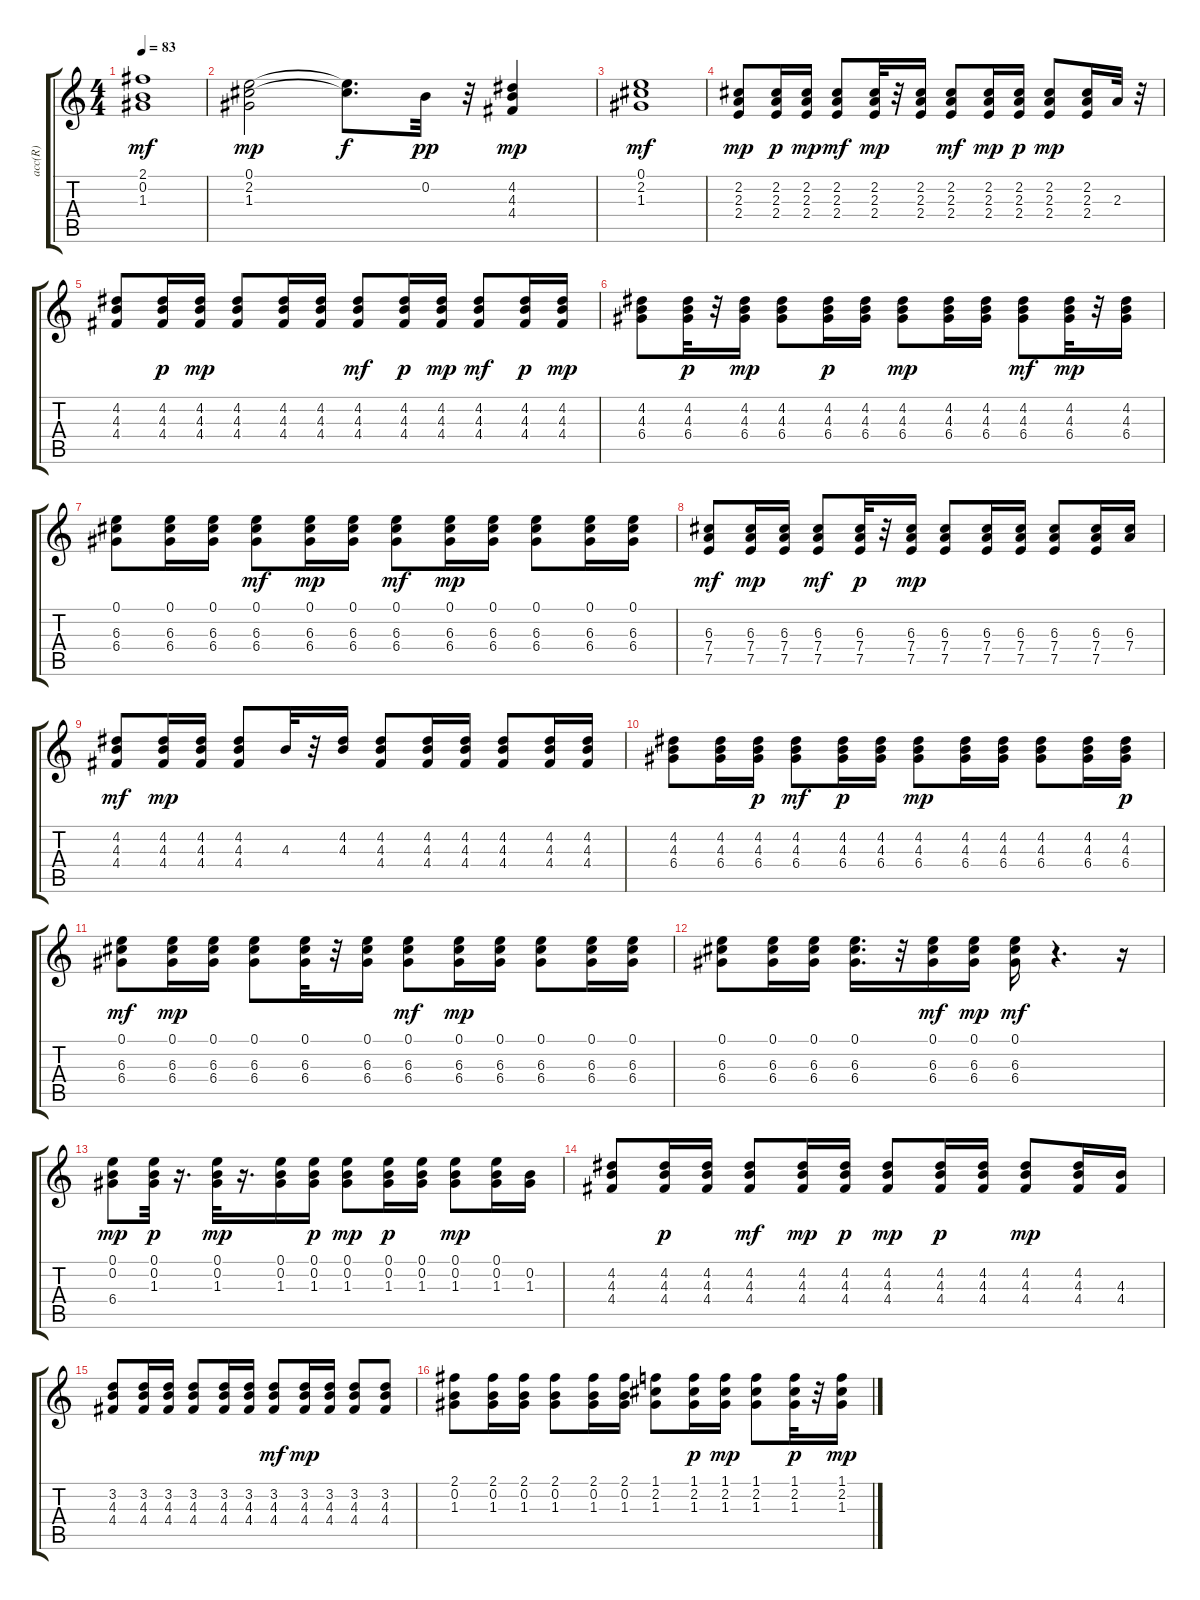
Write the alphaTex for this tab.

\track ("acc(R)" "acc(R)") {instrument acousticguitarsteel}
\staff {score tabs}
\tuning (E4 B3 G3 D3 A2 E2) {hide}
\ts (4 4)
\tempo 83
\clef g2
\ks c
(2.1 0.2 1.3).1{dy mf} |
(0.1 2.2 1.3).2{dy mp} (0.1{t} 2.2{t}).8{d dy f} 0.2.32{dy pp} r.32 (4.2 4.3 4.4).4{dy mp} |
(0.1 2.2 1.3).1{dy mf} |
(2.2 2.3 2.4).8{dy mp} (2.2 2.3 2.4).16{dy p} (2.2 2.3 2.4).16{dy mp} (2.2 2.3 2.4).8{dy mf} (2.2 2.3 2.4).32{dy mp} r.32 (2.2 2.3 2.4).16 (2.2 2.3 2.4).8{dy mf} (2.2 2.3 2.4).16{dy mp} (2.2 2.3 2.4).16{dy p} (2.2 2.3 2.4).8{dy mp} (2.2 2.3 2.4).16 2.3.32 r.32 |
(4.2 4.3 4.4).8 (4.2 4.3 4.4).16{dy p} (4.2 4.3 4.4).16{dy mp} (4.2 4.3 4.4).8 (4.2 4.3 4.4).16 (4.2 4.3 4.4).16 (4.2 4.3 4.4).8{dy mf} (4.2 4.3 4.4).16{dy p} (4.2 4.3 4.4).16{dy mp} (4.2 4.3 4.4).8{dy mf} (4.2 4.3 4.4).16{dy p} (4.2 4.3 4.4).16{dy mp} |
(4.2 4.3 6.4).8 (4.2 4.3 6.4).32{dy p} r.32 (4.2 4.3 6.4).16{dy mp} (4.2 4.3 6.4).8 (4.2 4.3 6.4).16{dy p} (4.2 4.3 6.4).16 (4.2 4.3 6.4).8{dy mp} (4.2 4.3 6.4).16 (4.2 4.3 6.4).16 (4.2 4.3 6.4).8{dy mf} (4.2 4.3 6.4).32{dy mp} r.32 (4.2 4.3 6.4).16 |
(0.1 6.3 6.4).8 (0.1 6.3 6.4).16 (0.1 6.3 6.4).16 (0.1 6.3 6.4).8{dy mf} (0.1 6.3 6.4).16{dy mp} (0.1 6.3 6.4).16 (0.1 6.3 6.4).8{dy mf} (0.1 6.3 6.4).16{dy mp} (0.1 6.3 6.4).16 (0.1 6.3 6.4).8 (0.1 6.3 6.4).16 (0.1 6.3 6.4).16 |
(6.3 7.4 7.5).8{dy mf} (6.3 7.4 7.5).16{dy mp} (6.3 7.4 7.5).16 (6.3 7.4 7.5).8{dy mf} (6.3 7.4 7.5).32{dy p} r.32 (6.3 7.4 7.5).16{dy mp} (6.3 7.4 7.5).8 (6.3 7.4 7.5).16 (6.3 7.4 7.5).16 (6.3 7.4 7.5).8 (6.3 7.4 7.5).16 (6.3 7.4).16 |
(4.2 4.3 4.4).8{dy mf} (4.2 4.3 4.4).16{dy mp} (4.2 4.3 4.4).16 (4.2 4.3 4.4).8 4.3.32 r.32 (4.2 4.3).16 (4.2 4.3 4.4).8 (4.2 4.3 4.4).16 (4.2 4.3 4.4).16 (4.2 4.3 4.4).8 (4.2 4.3 4.4).16 (4.2 4.3 4.4).16 |
(4.2 4.3 6.4).8 (4.2 4.3 6.4).16 (4.2 4.3 6.4).16{dy p} (4.2 4.3 6.4).8{dy mf} (4.2 4.3 6.4).16{dy p} (4.2 4.3 6.4).16 (4.2 4.3 6.4).8{dy mp} (4.2 4.3 6.4).16 (4.2 4.3 6.4).16 (4.2 4.3 6.4).8 (4.2 4.3 6.4).16 (4.2 4.3 6.4).16{dy p} |
(0.1 6.3 6.4).8{dy mf} (0.1 6.3 6.4).16{dy mp} (0.1 6.3 6.4).16 (0.1 6.3 6.4).8 (0.1 6.3 6.4).32 r.32 (0.1 6.3 6.4).16 (0.1 6.3 6.4).8{dy mf} (0.1 6.3 6.4).16{dy mp} (0.1 6.3 6.4).16 (0.1 6.3 6.4).8 (0.1 6.3 6.4).16 (0.1 6.3 6.4).16 |
(0.1 6.3 6.4).8 (0.1 6.3 6.4).16 (0.1 6.3 6.4).16 (0.1 6.3 6.4).16{d} r.32 (0.1 6.3 6.4).16{dy mf} (0.1 6.3 6.4).16{dy mp} (0.1 6.3 6.4).16{dy mf} r.4{d} r.16 |
(0.1 0.2 6.4).8{dy mp} (0.1 0.2 1.3).32{dy p} r.16{d} (0.1 0.2 1.3).32{dy mp} r.16{d} (0.1 0.2 1.3).16 (0.1 0.2 1.3).16{dy p} (0.1 0.2 1.3).8{dy mp} (0.1 0.2 1.3).16{dy p} (0.1 0.2 1.3).16 (0.1 0.2 1.3).8{dy mp} (0.1 0.2 1.3).16 (0.2 1.3).16 |
(4.2 4.3 4.4).8 (4.2 4.3 4.4).16{dy p} (4.2 4.3 4.4).16 (4.2 4.3 4.4).8{dy mf} (4.2 4.3 4.4).16{dy mp} (4.2 4.3 4.4).16{dy p} (4.2 4.3 4.4).8{dy mp} (4.2 4.3 4.4).16{dy p} (4.2 4.3 4.4).16 (4.2 4.3 4.4).8{dy mp} (4.2 4.3 4.4).16 (4.3 4.4).16 |
(3.2 4.3 4.4).8 (3.2 4.3 4.4).16 (3.2 4.3 4.4).16 (3.2 4.3 4.4).8 (3.2 4.3 4.4).16 (3.2 4.3 4.4).16 (3.2 4.3 4.4).8{dy mf} (3.2 4.3 4.4).16{dy mp} (3.2 4.3 4.4).16 (3.2 4.3 4.4).8 (3.2 4.3 4.4).8 |
(2.1 0.2 1.3).8 (2.1 0.2 1.3).16 (2.1 0.2 1.3).16 (2.1 0.2 1.3).8 (2.1 0.2 1.3).16 (2.1 0.2 1.3).16 (1.1 2.2 1.3).8 (1.1 2.2 1.3).16{dy p} (1.1 2.2 1.3).16{dy mp} (1.1 2.2 1.3).8 (1.1 2.2 1.3).32{dy p} r.32 (1.1 2.2 1.3).16{dy mp}
